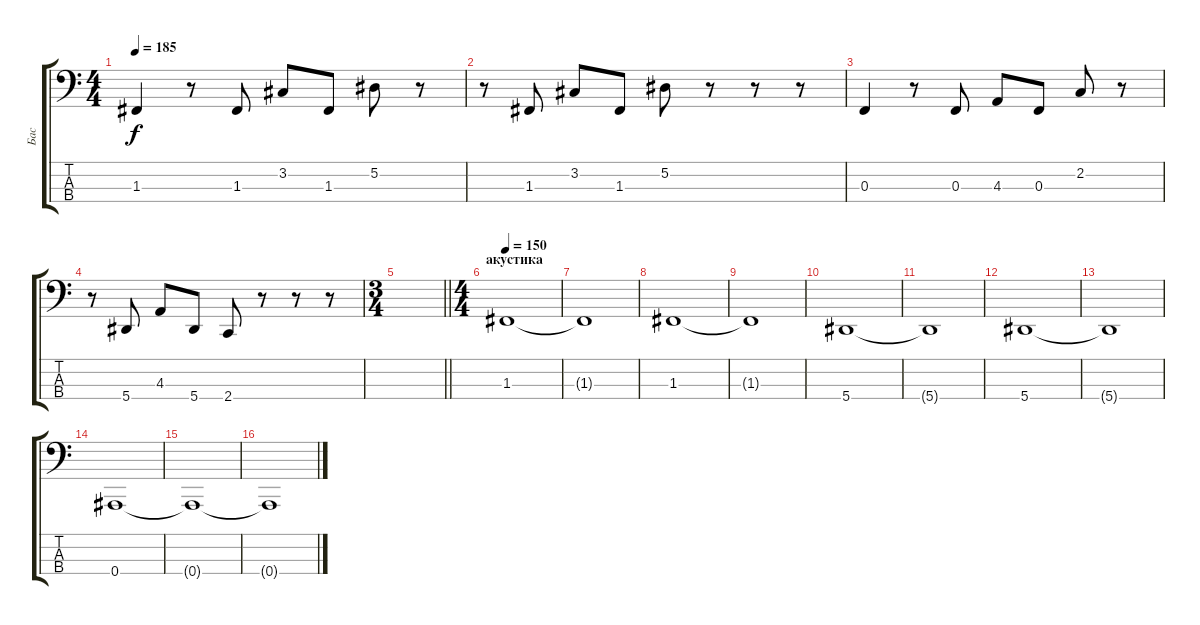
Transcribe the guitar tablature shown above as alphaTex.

\track ("Бас" "Бас") {instrument electricbassfinger}
\staff {score tabs}
\tuning (Eb2 Bb1 F1 Bb0) {hide}
\ts (4 4)
\tempo 185
\clef f4
\ks c
1.3.4{dy f} r.8 1.3.8 3.2.8 1.3.8 5.2.8 r.8 |
r.8 1.3.8 3.2.8 1.3.8 5.2.8 r.8 r.8 r.8 |
0.3.4 r.8 0.3.8 4.3.8 0.3.8 2.2.8 r.8 |
r.8 5.4.8 4.3.8 5.4.8 2.4.8 r.8 r.8 r.8 |
\ts (3 4)
\barLineRight lightlight
|
\ts (4 4)
\section ("" "акустика")
\tempo 150
1.3.1 |
1.3{t}.1 |
1.3.1 |
1.3{t}.1 |
5.4.1 |
5.4{t}.1 |
5.4.1 |
5.4{t}.1 |
0.4.1 |
0.4{t}.1 |
0.4{t}.1
